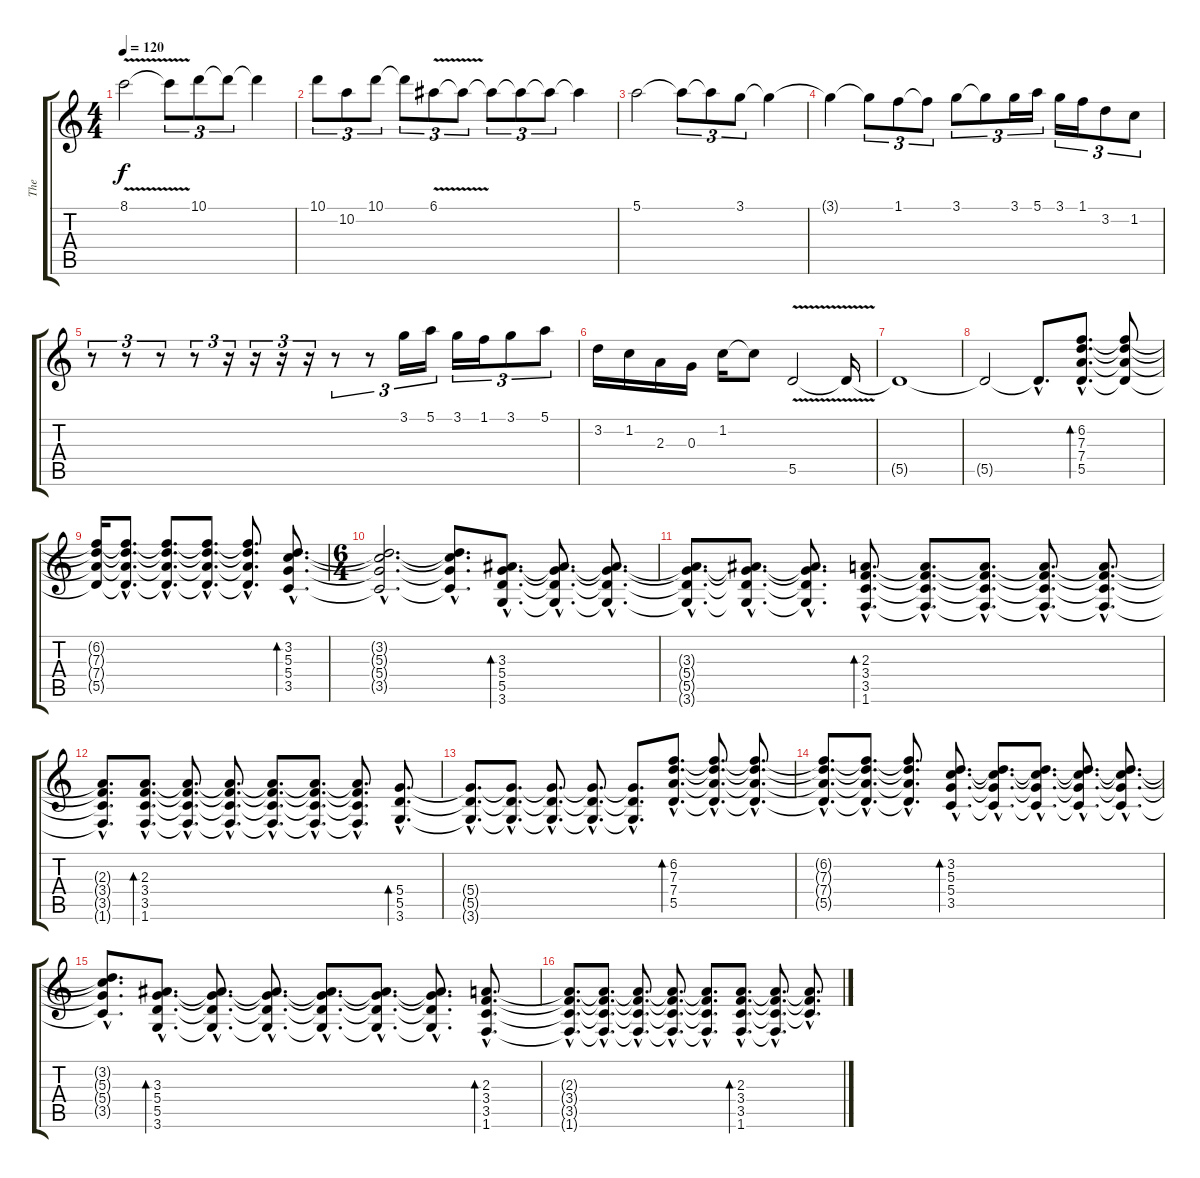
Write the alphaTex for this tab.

\track ("The" "The") {instrument overdrivenguitar}
\staff {score tabs}
\tuning (E4 B3 G3 D3 A2 E2) {hide}
\ts (4 4)
\tempo 120
\clef g2
\ks c
8.1{v}.2{dy f volume 14 balance 6} 8.1{t}.8{tu (3 2)} 10.1.8{tu (3 2)} 10.1{t}.8{tu (3 2)} 10.1{t}.4 |
10.1.8{tu (3 2)} 10.2.8{tu (3 2)} 10.1.8{tu (3 2)} 10.1{t}.8{tu (3 2)} 6.1{v}.8{tu (3 2)} 6.1{t}.8{tu (3 2)} 6.1{t}.8{tu (3 2)} 6.1{t}.8{tu (3 2)} 6.1{t}.8{tu (3 2)} 6.1{t}.4 |
5.1.2 5.1{t}.8{tu (3 2)} 5.1{t}.8{tu (3 2)} 3.1.8{tu (3 2)} 3.1{t}.4 |
3.1{t}.4 3.1{t}.8{tu (3 2)} 1.1.8{tu (3 2)} 1.1{t}.8{tu (3 2)} 3.1.8{tu (3 2)} 3.1{t}.8{tu (3 2)} 3.1.16{tu (3 2)} 5.1.16{tu (3 2)} 3.1.16{tu (3 2)} 1.1.16{tu (3 2)} 3.2.8{tu (3 2)} 1.2.8{tu (3 2)} |
r.8{tu (3 2)} r.8{tu (3 2)} r.8{tu (3 2)} r.8{tu (3 2)} r.16{tu (3 2)} r.16{tu (3 2)} r.16{tu (3 2)} r.16{tu (3 2)} r.8{tu (3 2)} r.8{tu (3 2)} 3.1.16{tu (3 2)} 5.1.16{tu (3 2)} 3.1.16{tu (3 2)} 1.1.16{tu (3 2)} 3.1.8{tu (3 2)} 5.1.8{tu (3 2)} |
3.2.16 1.2.16 2.3.16 0.3.16 1.2.16 1.2{t}.8 5.5{v}.2 5.5{t}.16 |
5.5{t}.1 |
5.5{t}.2 5.5{hac t}.8{d} (6.2{hac} 7.3{hac} 7.4{hac} 5.5{hac}).8{d bd 480 instrument acousticguitarsteel} (6.2{t} 7.3{t} 7.4{t} 5.5{t}).8 |
(6.2{t} 7.3{t} 7.4{t} 5.5{t}).16 (6.2{hac t} 7.3{hac t} 7.4{hac t} 5.5{hac t}).8{d} (6.2{hac t} 7.3{hac t} 7.4{hac t} 5.5{hac t}).8{d} (6.2{hac t} 7.3{hac t} 7.4{hac t} 5.5{hac t}).8{d} (6.2{hac t} 7.3{hac t} 7.4{hac t} 5.5{hac t}).8{d} (3.2{hac} 5.3{hac} 5.4{hac} 3.5{hac}).8{d bd 480} |
\ts (6 4)
(3.2{hac t} 5.3{hac t} 5.4{hac t} 3.5{hac t}).2{d} (3.2{hac t} 5.3{hac t} 5.4{hac t} 3.5{hac t}).8{d} (3.3{hac} 5.4{hac} 5.5{hac} 3.6{hac}).8{d bd 480} (3.3{hac t} 5.4{hac t} 5.5{hac t} 3.6{hac t}).8{d} (3.3{hac t} 5.4{hac t} 5.5{hac t} 3.6{hac t}).8{d} |
(3.3{hac t} 5.4{hac t} 5.5{hac t} 3.6{hac t}).8{d} (3.3{hac t} 5.4{hac t} 5.5{hac t} 3.6{hac t}).8{d} (3.3{hac t} 5.4{hac t} 5.5{hac t} 3.6{hac t}).8{d} (2.3{hac} 3.4{hac} 3.5{hac} 1.6{hac}).8{d bd 480} (2.3{hac t} 3.4{hac t} 3.5{hac t} 1.6{hac t}).8{d} (2.3{hac t} 3.4{hac t} 3.5{hac t} 1.6{hac t}).8{d} (2.3{hac t} 3.4{hac t} 3.5{hac t} 1.6{hac t}).8{d} (2.3{hac t} 3.4{hac t} 3.5{hac t} 1.6{hac t}).8{d} |
(2.3{hac t} 3.4{hac t} 3.5{hac t} 1.6{hac t}).8{d} (2.3{hac} 3.4{hac} 3.5{hac} 1.6{hac}).8{d bd 480} (2.3{hac t} 3.4{hac t} 3.5{hac t} 1.6{hac t}).8{d} (2.3{hac t} 3.4{hac t} 3.5{hac t} 1.6{hac t}).8{d} (2.3{hac t} 3.4{hac t} 3.5{hac t} 1.6{hac t}).8{d} (2.3{hac t} 3.4{hac t} 3.5{hac t} 1.6{hac t}).8{d} (2.3{hac t} 3.4{hac t} 3.5{hac t} 1.6{hac t}).8{d} (5.4{hac} 5.5{hac} 3.6{hac}).8{d bd 480} |
(5.4{hac t} 5.5{hac t} 3.6{hac t}).8{d} (5.4{hac t} 5.5{hac t} 3.6{hac t}).8{d} (5.4{hac t} 5.5{hac t} 3.6{hac t}).8{d} (5.4{hac t} 5.5{hac t} 3.6{hac t}).8{d} (5.4{hac t} 5.5{hac t} 3.6{hac t}).8{d} (6.2{hac} 7.3{hac} 7.4{hac} 5.5{hac}).8{d bd 480} (6.2{hac t} 7.3{hac t} 7.4{hac t} 5.5{hac t}).8{d} (6.2{hac t} 7.3{hac t} 7.4{hac t} 5.5{hac t}).8{d} |
(6.2{hac t} 7.3{hac t} 7.4{hac t} 5.5{hac t}).8{d} (6.2{hac t} 7.3{hac t} 7.4{hac t} 5.5{hac t}).8{d} (6.2{hac t} 7.3{hac t} 7.4{hac t} 5.5{hac t}).8{d} (3.2{hac} 5.3{hac} 5.4{hac} 3.5{hac}).8{d bd 480} (3.2{hac t} 5.3{hac t} 5.4{hac t} 3.5{hac t}).8{d} (3.2{hac t} 5.3{hac t} 5.4{hac t} 3.5{hac t}).8{d} (3.2{hac t} 5.3{hac t} 5.4{hac t} 3.5{hac t}).8{d} (3.2{hac t} 5.3{hac t} 5.4{hac t} 3.5{hac t}).8{d} |
(3.2{hac t} 5.3{hac t} 5.4{hac t} 3.5{hac t}).8{d} (3.3{hac} 5.4{hac} 5.5{hac} 3.6{hac}).8{d bd 480} (3.3{hac t} 5.4{hac t} 5.5{hac t} 3.6{hac t}).8{d} (3.3{hac t} 5.4{hac t} 5.5{hac t} 3.6{hac t}).8{d} (3.3{hac t} 5.4{hac t} 5.5{hac t} 3.6{hac t}).8{d} (3.3{hac t} 5.4{hac t} 5.5{hac t} 3.6{hac t}).8{d} (3.3{hac t} 5.4{hac t} 5.5{hac t} 3.6{hac t}).8{d} (2.3{hac} 3.4{hac} 3.5{hac} 1.6{hac}).8{d bd 480} |
(2.3{hac t} 3.4{hac t} 3.5{hac t} 1.6{hac t}).8{d} (2.3{hac t} 3.4{hac t} 3.5{hac t} 1.6{hac t}).8{d} (2.3{hac t} 3.4{hac t} 3.5{hac t} 1.6{hac t}).8{d} (2.3{hac t} 3.4{hac t} 3.5{hac t} 1.6{hac t}).8{d} (2.3{hac t} 3.4{hac t} 3.5{hac t} 1.6{hac t}).8{d} (2.3{hac} 3.4{hac} 3.5{hac} 1.6{hac}).8{d bd 480} (2.3{hac t} 3.4{hac t} 3.5{hac t} 1.6{hac t}).8{d} (2.3{hac t} 3.4{hac t} 3.5{hac t}).8{d}
